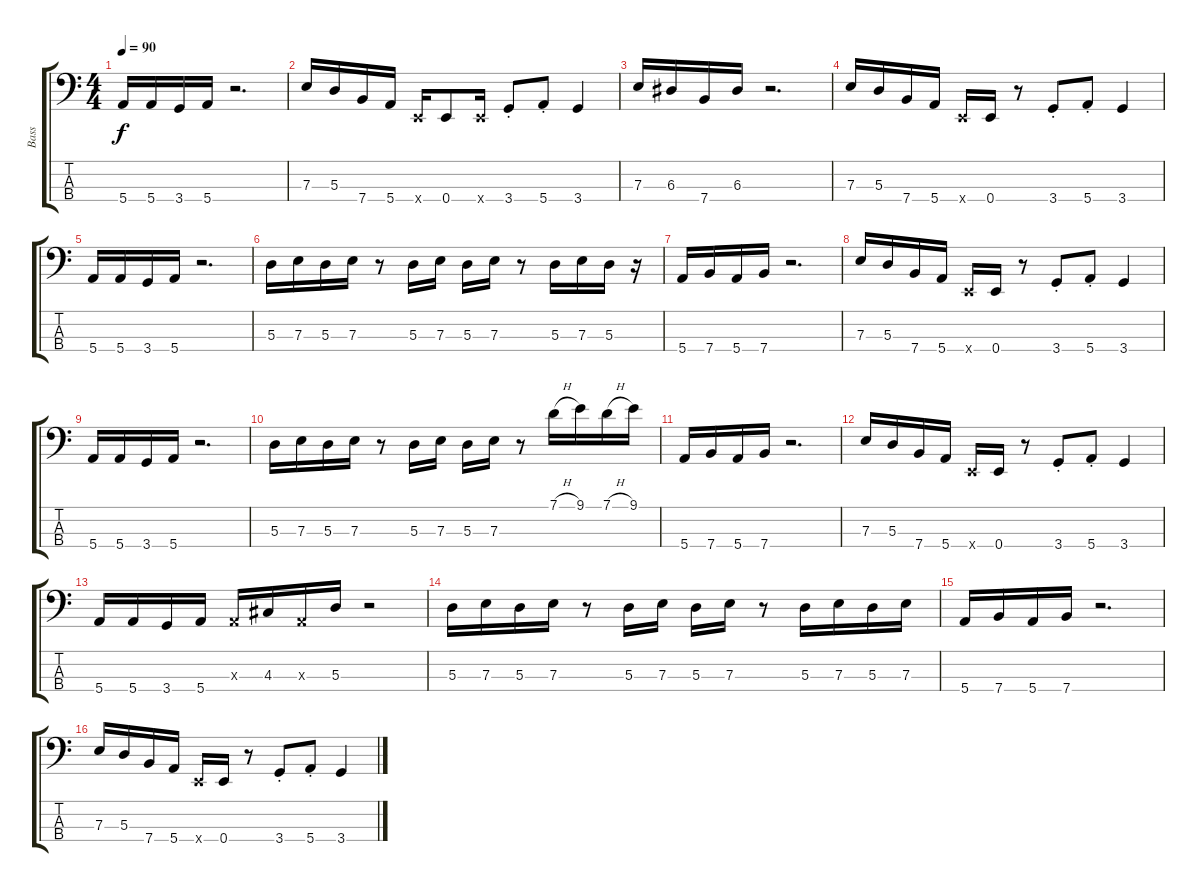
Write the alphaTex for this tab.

\track ("Bass" "Bass") {instrument electricbassfinger}
\staff {score tabs}
\tuning (G2 D2 A1 E1) {hide}
\ts (4 4)
\tempo 90
\clef f4
\ks c
5.4.16{dy f} 5.4.16 3.4.16 5.4.16 r.2{d} |
7.3.16 5.3.16 7.4.16 5.4.16 0.4{x}.16 0.4.8 0.4{x}.16 3.4{st}.8 5.4{st}.8 3.4.4 |
7.3.16 6.3.16 7.4.16 6.3.16 r.2{d} |
7.3.16 5.3.16 7.4.16 5.4.16 0.4{x}.16 0.4.16 r.8 3.4{st}.8 5.4{st}.8 3.4.4 |
5.4.16 5.4.16 3.4.16 5.4.16 r.2{d} |
5.3.16 7.3.16 5.3.16 7.3.16 r.8 5.3.16 7.3.16 5.3.16 7.3.16 r.8 5.3.16 7.3.16 5.3.16 r.16 |
5.4.16 7.4.16 5.4.16 7.4.16 r.2{d} |
7.3.16 5.3.16 7.4.16 5.4.16 0.4{x}.16 0.4.16 r.8 3.4{st}.8 5.4{st}.8 3.4.4 |
5.4.16 5.4.16 3.4.16 5.4.16 r.2{d} |
5.3.16 7.3.16 5.3.16 7.3.16 r.8 5.3.16 7.3.16 5.3.16 7.3.16 r.8 7.1{h}.16 9.1.16 7.1{h}.16 9.1.16 |
5.4.16 7.4.16 5.4.16 7.4.16 r.2{d} |
7.3.16 5.3.16 7.4.16 5.4.16 0.4{x}.16 0.4.16 r.8 3.4{st}.8 5.4{st}.8 3.4.4 |
5.4.16 5.4.16 3.4.16 5.4.16 0.3{x}.16 4.3.16 0.3{x}.16 5.3.16 r.2 |
5.3.16 7.3.16 5.3.16 7.3.16 r.8 5.3.16 7.3.16 5.3.16 7.3.16 r.8 5.3.16 7.3.16 5.3.16 7.3.16 |
5.4.16 7.4.16 5.4.16 7.4.16 r.2{d} |
7.3.16 5.3.16 7.4.16 5.4.16 0.4{x}.16 0.4.16 r.8 3.4{st}.8 5.4{st}.8 3.4.4
